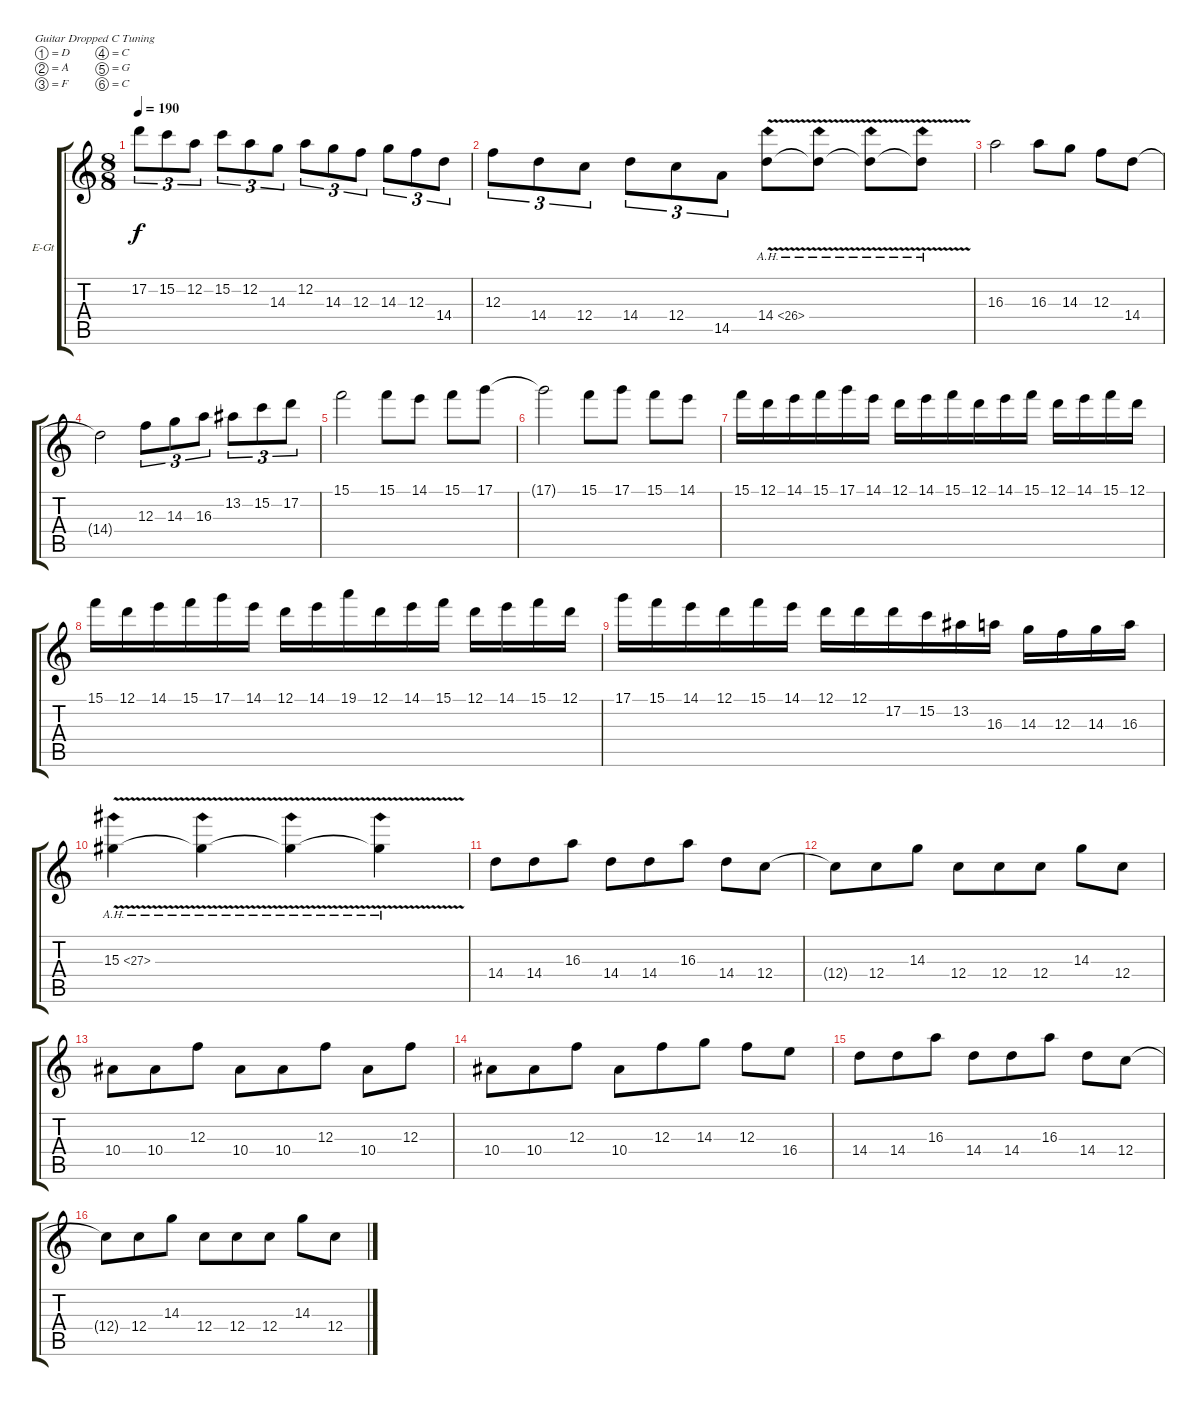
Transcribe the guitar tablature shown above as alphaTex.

\defaultSystemsLayout 4
\bracketExtendMode groupsimilarinstruments
\firstSystemTrackNameOrientation horizontal
\otherSystemsTrackNameOrientation horizontal
\track ("Electric Guitar" "E-Gt") {instrument distortionguitar}
\staff {score tabs}
\tuning (D4 A3 F3 C3 G2 C2)
\ts (8 8)
\tempo 190
\clef g2
\ks c
17.2.8{tu (3 2) dy f} 15.2.8{tu (3 2)} 12.2.8{tu (3 2)} 15.2.8{tu (3 2)} 12.2.8{tu (3 2)} 14.3.8{tu (3 2)} 12.2.8{tu (3 2)} 14.3.8{tu (3 2)} 12.3.8{tu (3 2)} 14.3.8{tu (3 2)} 12.3.8{tu (3 2)} 14.4.8{tu (3 2)} |
12.3.8{tu (3 2)} 14.4.8{tu (3 2)} 12.4.8{tu (3 2)} 14.4.8{tu (3 2)} 12.4.8{tu (3 2)} 14.5.8{tu (3 2)} 14.4{ah 12 v}.8 14.4{ah 12 v t}.8 14.4{ah 12 v t}.8 14.4{ah 12 v t}.8 |
16.3.2 16.3.8 14.3.8 12.3.8 14.4.8 |
14.4{t}.2 12.3.8{tu (3 2)} 14.3.8{tu (3 2)} 16.3.8{tu (3 2)} 13.2.8{tu (3 2)} 15.2.8{tu (3 2)} 17.2.8{tu (3 2)} |
15.1.2 15.1.8 14.1.8 15.1.8 17.1.8 |
17.1{t}.2 15.1.8 17.1.8 15.1.8 14.1.8 |
15.1.16 12.1.16 14.1.16 15.1.16 17.1.16 14.1.16 12.1.16 14.1.16 15.1.16 12.1.16 14.1.16 15.1.16 12.1.16 14.1.16 15.1.16 12.1.16 |
15.1.16 12.1.16 14.1.16 15.1.16 17.1.16 14.1.16 12.1.16 14.1.16 19.1.16 12.1.16 14.1.16 15.1.16 12.1.16 14.1.16 15.1.16 12.1.16 |
17.1.16 15.1.16 14.1.16 12.1.16 15.1.16 14.1.16 12.1.16 12.1.16 17.2.16 15.2.16 13.2.16 16.3.16 14.3.16 12.3.16 14.3.16 16.3.16 |
15.3{ah 12 v}.4 15.3{ah 12 v t}.4 15.3{ah 12 v t}.4 15.3{ah 12 v t}.4 |
14.4.8 14.4.8 16.3.8 14.4.8 14.4.8 16.3.8 14.4.8 12.4.8 |
12.4{t}.8 12.4.8 14.3.8 12.4.8 12.4.8 12.4.8 14.3.8 12.4.8 |
10.4.8 10.4.8 12.3.8 10.4.8 10.4.8 12.3.8 10.4.8 12.3.8 |
10.4.8 10.4.8 12.3.8 10.4.8 12.3.8 14.3.8 12.3.8 16.4.8 |
14.4.8 14.4.8 16.3.8 14.4.8 14.4.8 16.3.8 14.4.8 12.4.8 |
12.4{t}.8 12.4.8 14.3.8 12.4.8 12.4.8 12.4.8 14.3.8 12.4.8
